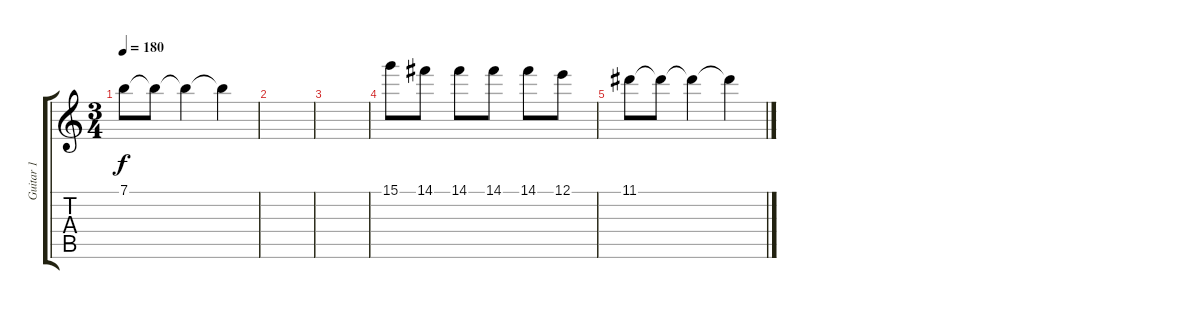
\track ("Guitar 1" "Guitar 1") {instrument acousticguitarnylon}
\staff {score tabs}
\tuning (E4 B3 G3 D3 A2 E2) {hide}
\ts (3 4)
\tempo 180
\clef g2
\ks c
7.1.8{dy f} 7.1{t}.8 7.1{t}.4 7.1{t}.4 |
|
|
15.1.8 14.1.8 14.1.8 14.1.8 14.1.8 12.1.8 |
11.1.8 11.1{t}.8 11.1{t}.4 11.1{t}.4
